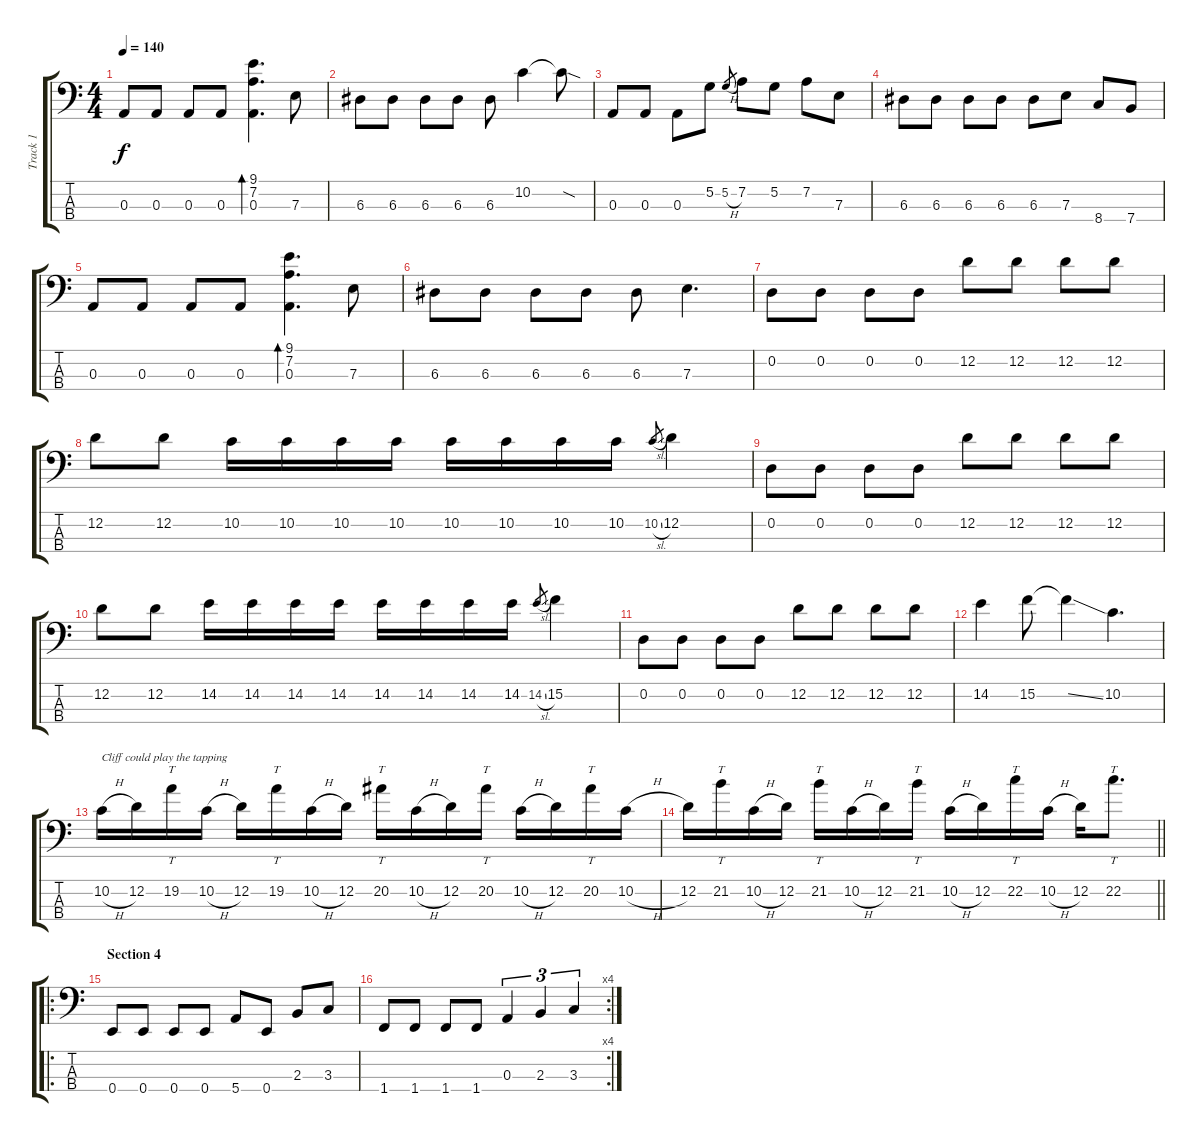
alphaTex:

\track ("Track 1" "Track 1") {instrument distortionguitar}
\staff {score tabs}
\tuning (G2 D2 A1 E1) {hide}
\ts (4 4)
\tempo 140
\clef f4
\ks c
0.3.8{dy f} 0.3.8 0.3.8 0.3.8 (9.1 7.2 0.3).4{d bd 60} 7.3.8 |
6.3.8 6.3.8 6.3.8 6.3.8 6.3.8 10.2.4 10.2{sod t}.8 |
0.3.8 0.3.8 0.3.8 5.2.8 5.2{h}.8{gr} 7.2.8 5.2.8 7.2.8 7.3.8 |
6.3.8 6.3.8 6.3.8 6.3.8 6.3.8 7.3.8 8.4.8 7.4.8 |
0.3.8 0.3.8 0.3.8 0.3.8 (9.1 7.2 0.3).4{d bd 60} 7.3.8 |
6.3.8 6.3.8 6.3.8 6.3.8 6.3.8 7.3.4{d} |
0.2.8 0.2.8 0.2.8 0.2.8 12.2.8 12.2.8 12.2.8 12.2.8 |
12.2.8 12.2.8 10.2.16 10.2.16 10.2.16 10.2.16 10.2.16 10.2.16 10.2.16 10.2.16 10.2{sl}.8{gr} 12.2.4 |
0.2.8 0.2.8 0.2.8 0.2.8 12.2.8 12.2.8 12.2.8 12.2.8 |
12.2.8 12.2.8 14.2.16 14.2.16 14.2.16 14.2.16 14.2.16 14.2.16 14.2.16 14.2.16 14.2{sl}.8{gr} 15.2.4 |
0.2.8 0.2.8 0.2.8 0.2.8 12.2.8 12.2.8 12.2.8 12.2.8 |
14.2.4 15.2.8 15.2{ss t}.4 10.2.4{d} |
10.2{h}.16{txt "Cliff could play the tapping"} 12.2.16 19.2.16{tt} 10.2{h}.16 12.2.16 19.2.16{tt} 10.2{h}.16 12.2.16 20.2.16{tt} 10.2{h}.16 12.2.16 20.2.16{tt} 10.2{h}.16 12.2.16 20.2.16{tt} 10.2{h}.16 |
\barLineRight lightlight
12.2.16 21.2.16{tt} 10.2{h}.16 12.2.16 21.2.16{tt} 10.2{h}.16 12.2.16 21.2.16{tt} 10.2{h}.16 12.2.16 22.2.16{tt} 10.2{h}.16 12.2.16 22.2.8{tt d} |
\ro
\section ("" "Section 4")
0.4.8 0.4.8 0.4.8 0.4.8 5.4.8 0.4.8 2.3.8 3.3.8 |
\rc 4
1.4.8 1.4.8 1.4.8 1.4.8 0.3.4{tu (3 2)} 2.3.4{tu (3 2)} 3.3.4{tu (3 2)}
